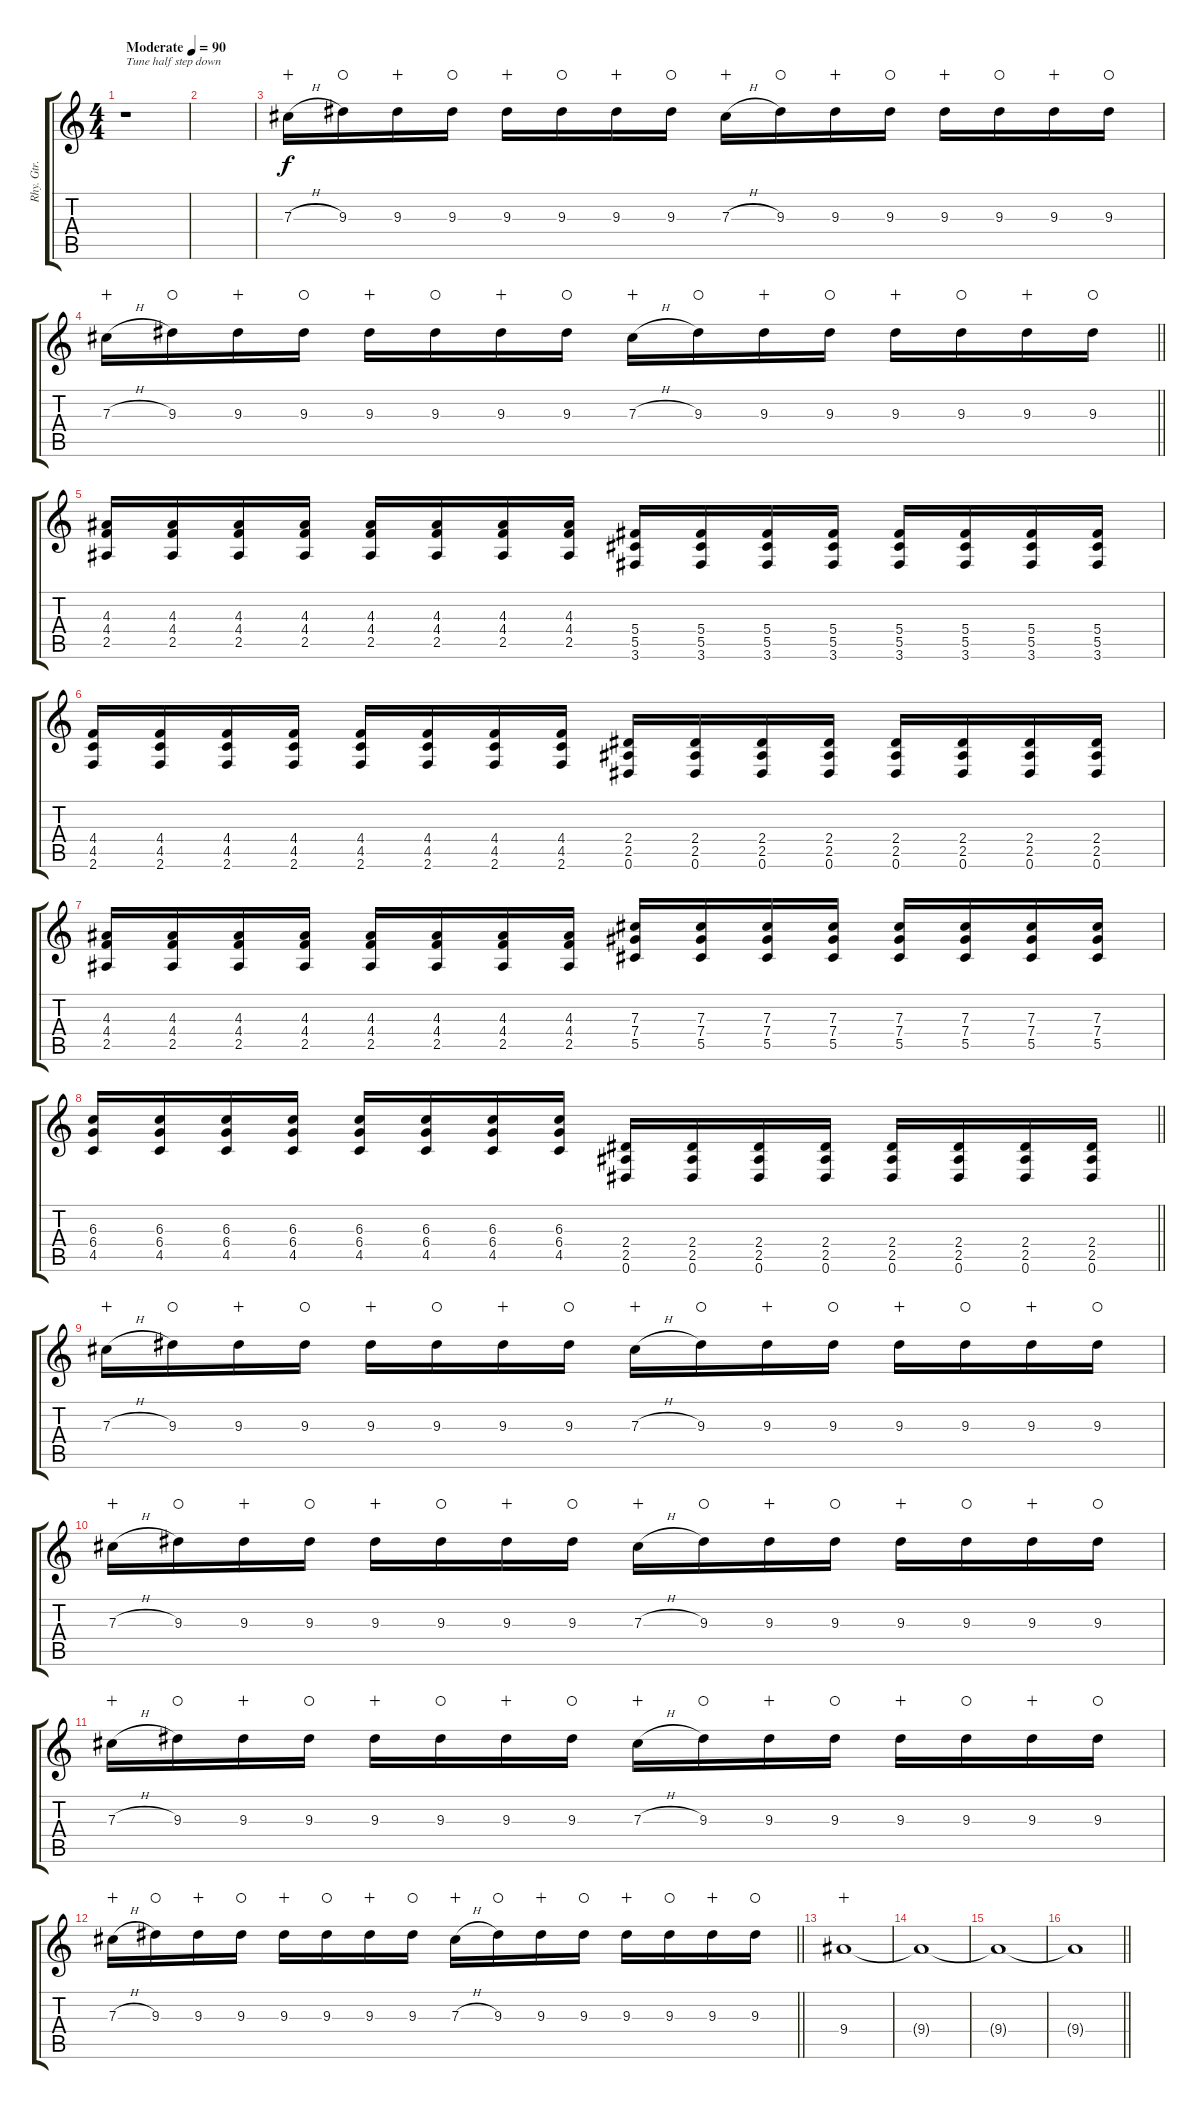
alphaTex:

\track ("Rhy. Gtr. 1" "Rhy. Gtr. ") {instrument distortionguitar}
\staff {score tabs}
\tuning (Eb4 Bb3 Gb3 Db3 Ab2 Eb2) {hide}
\ts (4 4)
\tempo (90 "Moderate")
\clef g2
\ks c
r.1{txt "Tune half step down" dy f instrument distortionguitar} |
|
7.3{h}.16{wahc} 9.3.16{waho} 9.3.16{wahc} 9.3.16{waho} 9.3.16{wahc} 9.3.16{waho} 9.3.16{wahc} 9.3.16{waho} 7.3{h}.16{wahc} 9.3.16{waho} 9.3.16{wahc} 9.3.16{waho} 9.3.16{wahc} 9.3.16{waho} 9.3.16{wahc} 9.3.16{waho} |
\barLineRight lightlight
7.3{h}.16{wahc} 9.3.16{waho} 9.3.16{wahc} 9.3.16{waho} 9.3.16{wahc} 9.3.16{waho} 9.3.16{wahc} 9.3.16{waho} 7.3{h}.16{wahc} 9.3.16{waho} 9.3.16{wahc} 9.3.16{waho} 9.3.16{wahc} 9.3.16{waho} 9.3.16{wahc} 9.3.16{waho} |
\section ("" "")
(4.3 4.4 2.5).16 (4.3 4.4 2.5).16 (4.3 4.4 2.5).16 (4.3 4.4 2.5).16 (4.3 4.4 2.5).16 (4.3 4.4 2.5).16 (4.3 4.4 2.5).16 (4.3 4.4 2.5).16 (5.4 5.5 3.6).16 (5.4 5.5 3.6).16 (5.4 5.5 3.6).16 (5.4 5.5 3.6).16 (5.4 5.5 3.6).16 (5.4 5.5 3.6).16 (5.4 5.5 3.6).16 (5.4 5.5 3.6).16 |
(4.4 4.5 2.6).16 (4.4 4.5 2.6).16 (4.4 4.5 2.6).16 (4.4 4.5 2.6).16 (4.4 4.5 2.6).16 (4.4 4.5 2.6).16 (4.4 4.5 2.6).16 (4.4 4.5 2.6).16 (2.4 2.5 0.6).16 (2.4 2.5 0.6).16 (2.4 2.5 0.6).16 (2.4 2.5 0.6).16 (2.4 2.5 0.6).16 (2.4 2.5 0.6).16 (2.4 2.5 0.6).16 (2.4 2.5 0.6).16 |
(4.3 4.4 2.5).16 (4.3 4.4 2.5).16 (4.3 4.4 2.5).16 (4.3 4.4 2.5).16 (4.3 4.4 2.5).16 (4.3 4.4 2.5).16 (4.3 4.4 2.5).16 (4.3 4.4 2.5).16 (7.3 7.4 5.5).16 (7.3 7.4 5.5).16 (7.3 7.4 5.5).16 (7.3 7.4 5.5).16 (7.3 7.4 5.5).16 (7.3 7.4 5.5).16 (7.3 7.4 5.5).16 (7.3 7.4 5.5).16 |
\barLineRight lightlight
(6.3 6.4 4.5).16 (6.3 6.4 4.5).16 (6.3 6.4 4.5).16 (6.3 6.4 4.5).16 (6.3 6.4 4.5).16 (6.3 6.4 4.5).16 (6.3 6.4 4.5).16 (6.3 6.4 4.5).16 (2.4 2.5 0.6).16 (2.4 2.5 0.6).16 (2.4 2.5 0.6).16 (2.4 2.5 0.6).16 (2.4 2.5 0.6).16 (2.4 2.5 0.6).16 (2.4 2.5 0.6).16 (2.4 2.5 0.6).16 |
\section ("" "")
7.3{h}.16{wahc} 9.3.16{waho} 9.3.16{wahc} 9.3.16{waho} 9.3.16{wahc} 9.3.16{waho} 9.3.16{wahc} 9.3.16{waho} 7.3{h}.16{wahc} 9.3.16{waho} 9.3.16{wahc} 9.3.16{waho} 9.3.16{wahc} 9.3.16{waho} 9.3.16{wahc} 9.3.16{waho} |
7.3{h}.16{wahc} 9.3.16{waho} 9.3.16{wahc} 9.3.16{waho} 9.3.16{wahc} 9.3.16{waho} 9.3.16{wahc} 9.3.16{waho} 7.3{h}.16{wahc} 9.3.16{waho} 9.3.16{wahc} 9.3.16{waho} 9.3.16{wahc} 9.3.16{waho} 9.3.16{wahc} 9.3.16{waho} |
7.3{h}.16{wahc} 9.3.16{waho} 9.3.16{wahc} 9.3.16{waho} 9.3.16{wahc} 9.3.16{waho} 9.3.16{wahc} 9.3.16{waho} 7.3{h}.16{wahc} 9.3.16{waho} 9.3.16{wahc} 9.3.16{waho} 9.3.16{wahc} 9.3.16{waho} 9.3.16{wahc} 9.3.16{waho} |
\barLineRight lightlight
7.3{h}.16{wahc} 9.3.16{waho} 9.3.16{wahc} 9.3.16{waho} 9.3.16{wahc} 9.3.16{waho} 9.3.16{wahc} 9.3.16{waho} 7.3{h}.16{wahc} 9.3.16{waho} 9.3.16{wahc} 9.3.16{waho} 9.3.16{wahc} 9.3.16{waho} 9.3.16{wahc} 9.3.16{waho} |
\section ("" "")
9.4.1{wahc} |
9.4{t}.1 |
9.4{t}.1 |
\barLineRight lightlight
9.4{t}.1
